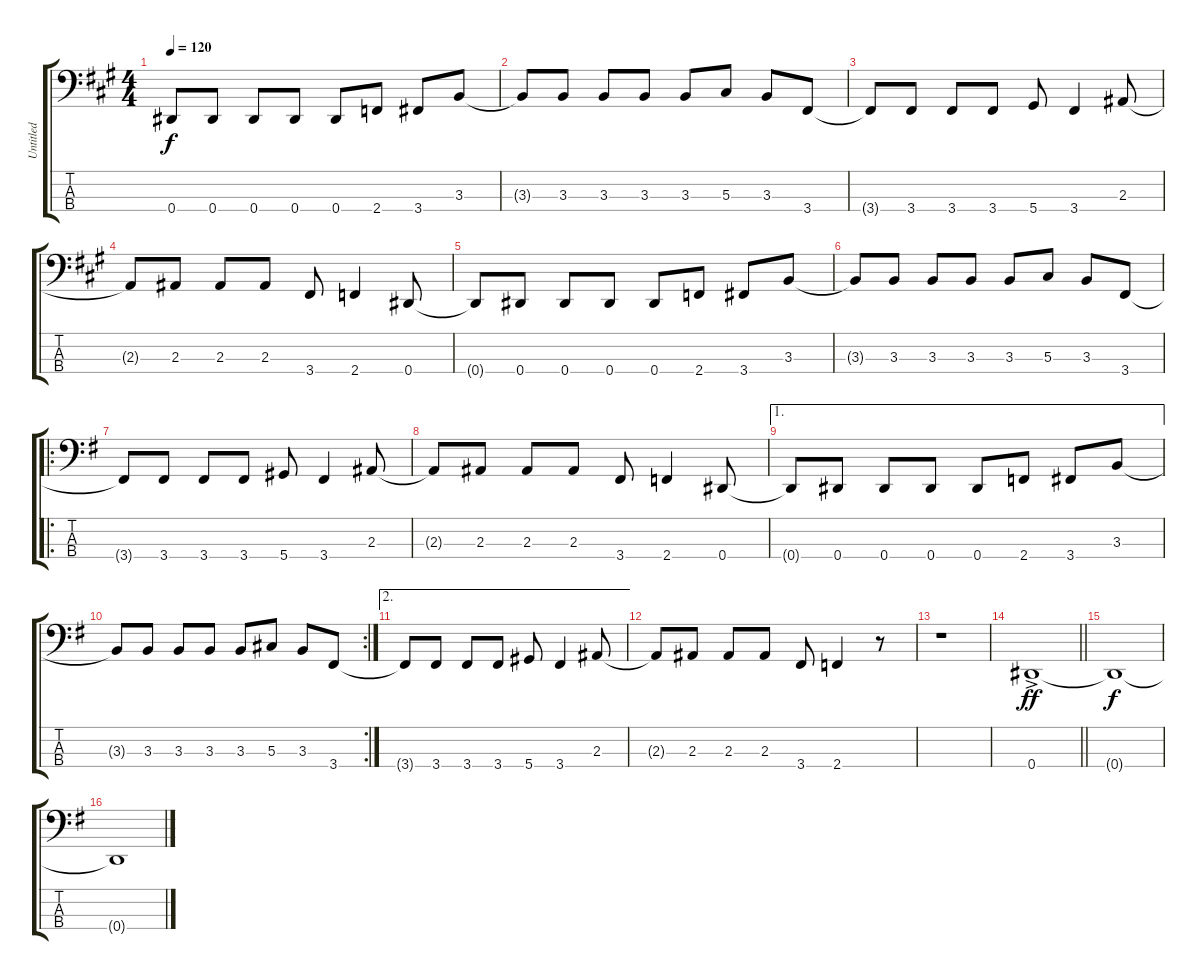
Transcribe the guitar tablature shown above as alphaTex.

\track ("Untitled" "Untitled") {instrument electricbassfinger}
\staff {score tabs}
\tuning (Gb2 Db2 Ab1 Eb1) {hide}
\ts (4 4)
\tempo 120
\clef f4
\ks a
0.4.8{dy f} 0.4.8 0.4.8 0.4.8 0.4.8 2.4.8 3.4.8 3.3.8 |
3.3{t}.8 3.3.8 3.3.8 3.3.8 3.3.8 5.3.8 3.3.8 3.4.8 |
3.4{t}.8 3.4.8 3.4.8 3.4.8 5.4.8 3.4.4 2.3.8 |
2.3{t}.8 2.3.8 2.3.8 2.3.8 3.4.8 2.4.4 0.4.8 |
0.4{t}.8 0.4.8 0.4.8 0.4.8 0.4.8 2.4.8 3.4.8 3.3.8 |
3.3{t}.8 3.3.8 3.3.8 3.3.8 3.3.8 5.3.8 3.3.8 3.4.8 |
\ro
\ks g
3.4{t}.8 3.4.8 3.4.8 3.4.8 5.4.8 3.4.4 2.3.8 |
2.3{t}.8 2.3.8 2.3.8 2.3.8 3.4.8 2.4.4 0.4.8 |
\ae 1
0.4{t}.8 0.4.8 0.4.8 0.4.8 0.4.8 2.4.8 3.4.8 3.3.8 |
\rc 2
3.3{t}.8 3.3.8 3.3.8 3.3.8 3.3.8 5.3.8 3.3.8 3.4.8 |
\ae 2
3.4{t}.8 3.4.8 3.4.8 3.4.8 5.4.8 3.4.4 2.3.8 |
2.3{t}.8 2.3.8 2.3.8 2.3.8 3.4.8 2.4.4 r.8 |
r.1 |
\barLineRight lightlight
0.4{ac}.1{dy ff} |
0.4{t}.1{dy f} |
0.4{t}.1
